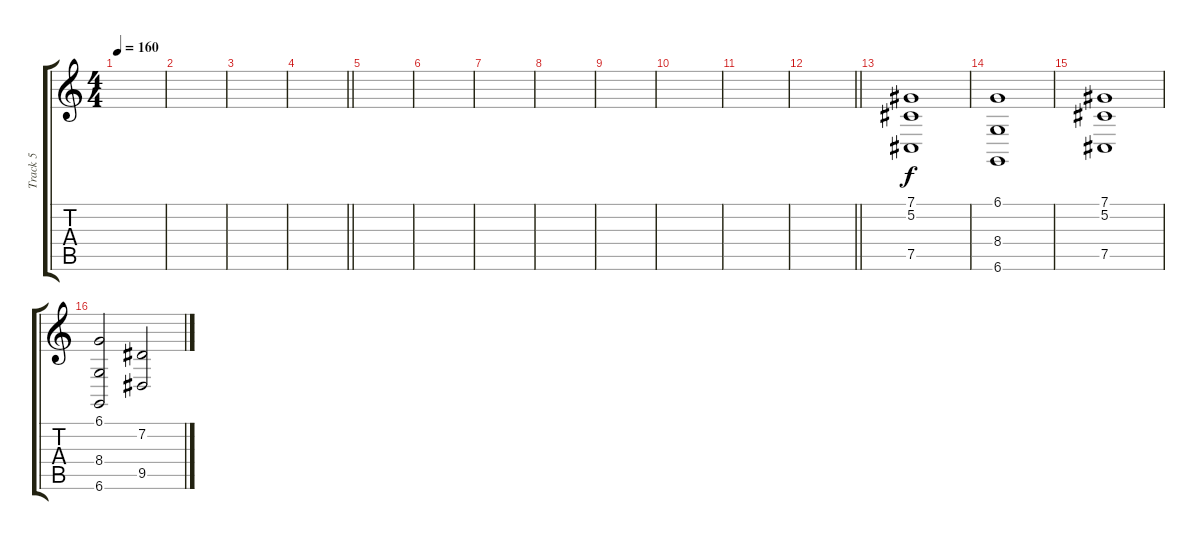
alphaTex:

\track ("Track 5" "Track 5") {instrument choiraahs}
\staff {score tabs}
\tuning (Db4 Ab3 E3 B2 Gb2 Db2) {hide}
\ts (4 4)
\tempo 160
\clef g2
\ks c
|
|
|
\barLineRight lightlight
|
|
|
|
|
|
|
|
\barLineRight lightlight
|
(7.1 5.2 7.5).1 |
(6.1 8.4 6.6).1 |
(7.1 5.2 7.5).1 |
(6.1 8.4 6.6).2 (7.2 9.5).2
